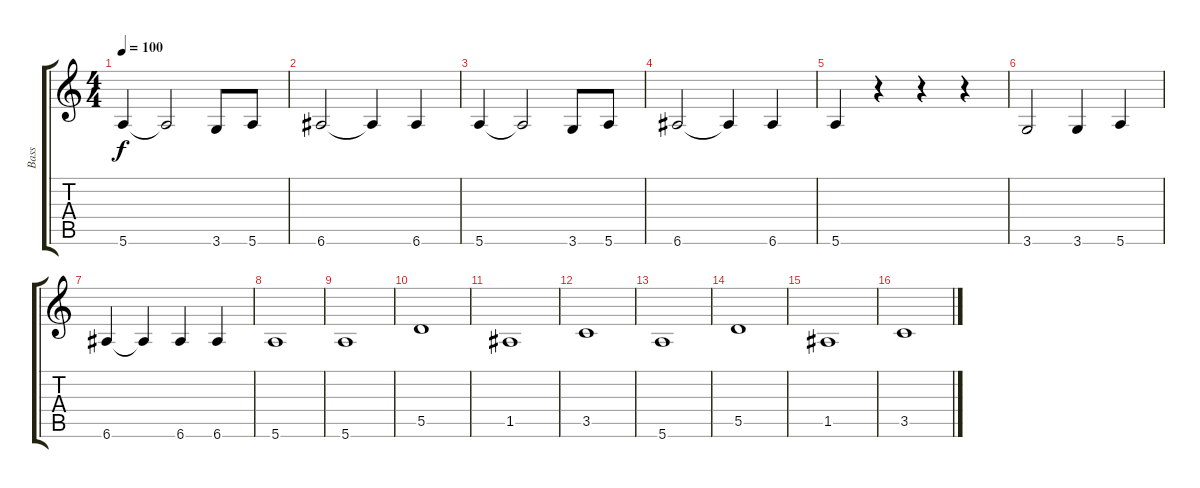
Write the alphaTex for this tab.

\track ("Bass" "Bass") {instrument acousticbass}
\staff {score tabs}
\tuning (E4 B3 G3 D3 A2 E2) {hide}
\ts (4 4)
\tempo 100
\clef g2
\ks c
5.6.4{dy f} 5.6{t}.2 3.6.8 5.6.8 |
6.6.2 6.6{t}.4 6.6.4 |
5.6.4 5.6{t}.2 3.6.8 5.6.8 |
6.6.2 6.6{t}.4 6.6.4 |
5.6.4 r.4 r.4 r.4 |
3.6.2 3.6.4 5.6.4 |
6.6.4 6.6{t}.4 6.6.4 6.6.4 |
5.6.1 |
5.6.1 |
5.5.1 |
1.5.1 |
3.5.1 |
5.6.1 |
5.5.1 |
1.5.1 |
3.5.1
